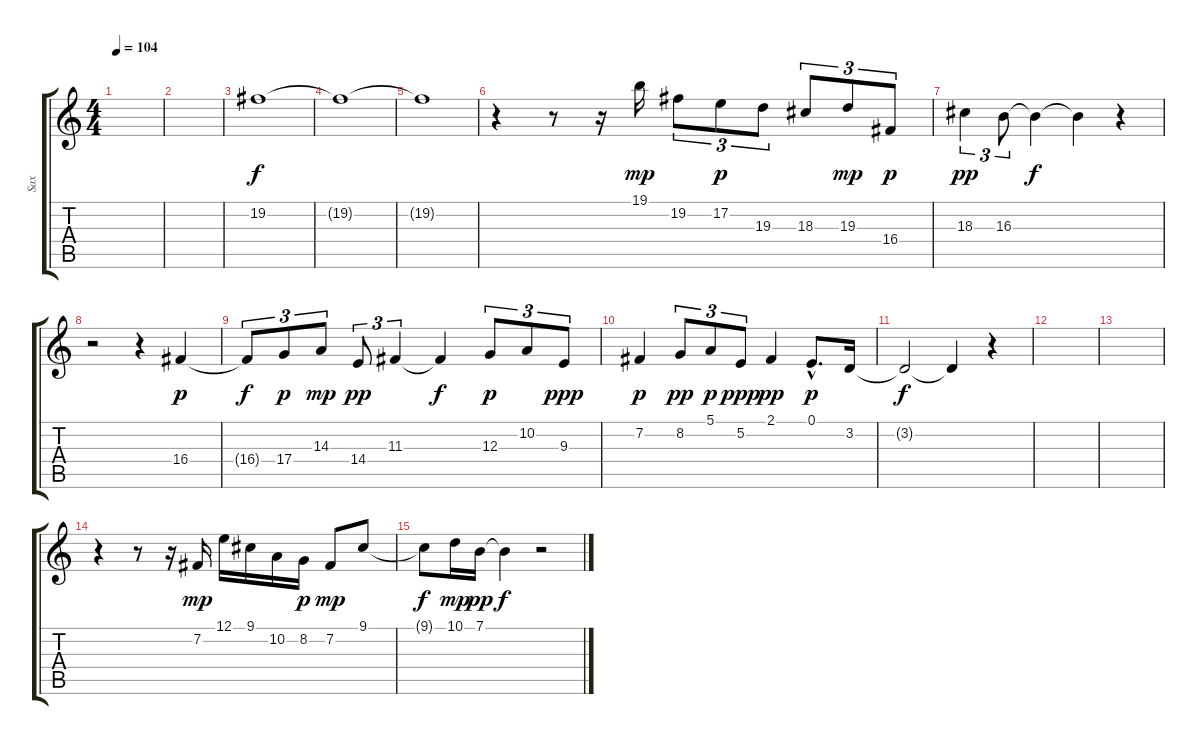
\track ("Sax" "Sax") {instrument tenorsax}
\staff {score tabs}
\tuning (E4 B3 G3 D3 A2 E2) {hide}
\ts (4 4)
\tempo 104
\clef g2
\ks c
|
|
19.2.1 |
19.2{t}.1{dy f} |
19.2{t}.1 |
r.4 r.8 r.16 19.1.16{dy mp} 19.2.8{tu (3 2)} 17.2.8{tu (3 2) dy p} 19.3.8{tu (3 2)} 18.3.8{tu (3 2)} 19.3.8{tu (3 2) dy mp} 16.4.8{tu (3 2) dy p} |
18.3.4{tu (3 2) dy pp} 16.3.8{tu (3 2)} 16.3{t}.4{dy f} 16.3{t}.4 r.4 |
r.2 r.4 16.4.4{dy p} |
16.4{t}.8{tu (3 2) dy f} 17.4.8{tu (3 2) dy p} 14.3.8{tu (3 2) dy mp} 14.4.8{tu (3 2) dy pp} 11.3.4{tu (3 2)} 11.3{t}.4{dy f} 12.3.8{tu (3 2) dy p} 10.2.8{tu (3 2)} 9.3.8{tu (3 2) dy ppp} |
7.2.4{dy p} 8.2.8{tu (3 2) dy pp} 5.1.8{tu (3 2) dy p} 5.2.8{tu (3 2) dy ppp} 2.1.4{dy pp} 0.1{hac}.8{d dy p} 3.2.16 |
3.2{t}.2{dy f} 3.2{t}.4 r.4 |
|
|
r.4 r.8 r.16 7.2.16{dy mp} 12.1.16 9.1.16 10.2.16 8.2.16{dy p} 7.2.8{dy mp} 9.1.8 |
9.1{t}.8{dy f} 10.1.16{dy mp} 7.1.16{dy pp} 7.1{t}.4{dy f} r.2
